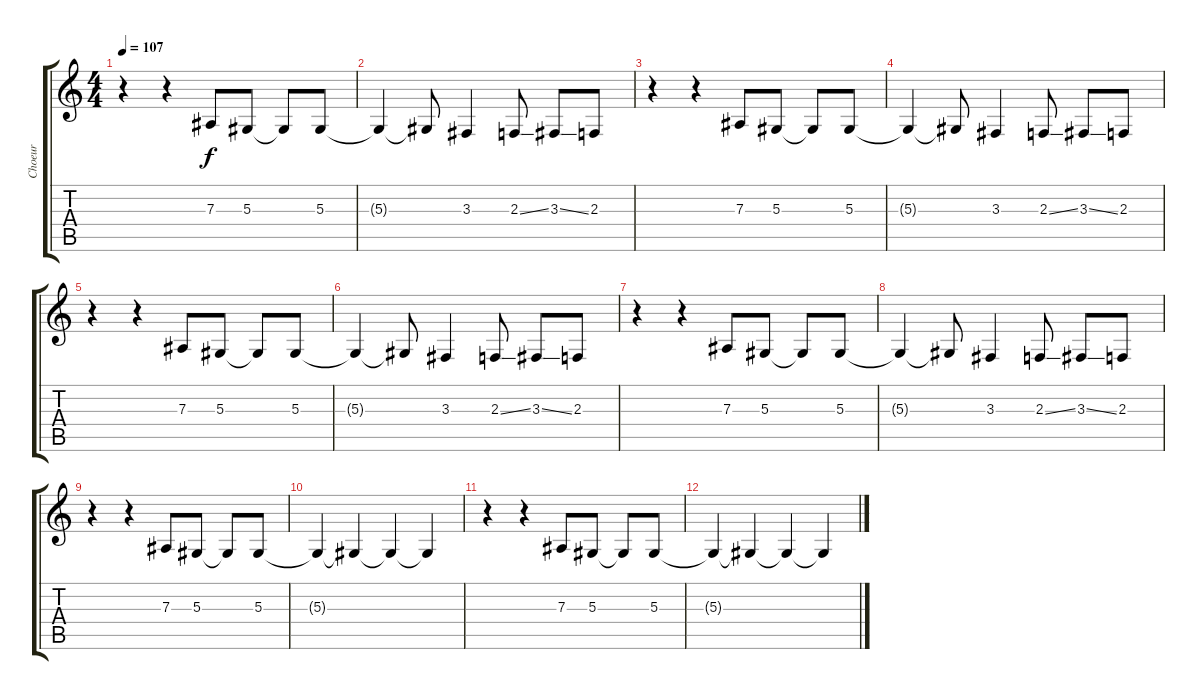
\track ("Choeur" "Choeur") {instrument synthbrass1}
\staff {score tabs}
\tuning (C4 G3 Eb3 Bb2 F2 C2) {hide}
\ts (4 4)
\tempo 107
\clef g2
\ks c
r.4{dy f} r.4 7.3.8 5.3.8 5.3{t}.8 5.3.8 |
5.3{t}.4 5.3{t}.8 3.3.4 2.3{ss}.8 3.3{ss}.8 2.3.8 |
r.4 r.4 7.3.8 5.3.8 5.3{t}.8 5.3.8 |
5.3{t}.4 5.3{t}.8 3.3.4 2.3{ss}.8 3.3{ss}.8 2.3.8 |
r.4 r.4 7.3.8 5.3.8 5.3{t}.8 5.3.8 |
5.3{t}.4 5.3{t}.8 3.3.4 2.3{ss}.8 3.3{ss}.8 2.3.8 |
r.4 r.4 7.3.8 5.3.8 5.3{t}.8 5.3.8 |
5.3{t}.4 5.3{t}.8 3.3.4 2.3{ss}.8 3.3{ss}.8 2.3.8 |
r.4 r.4 7.3.8 5.3.8 5.3{t}.8 5.3.8 |
5.3{t}.4 5.3{t}.4 5.3{t}.4 5.3{t}.4 |
r.4 r.4 7.3.8 5.3.8 5.3{t}.8 5.3.8 |
5.3{t}.4 5.3{t}.4 5.3{t}.4 5.3{t}.4
